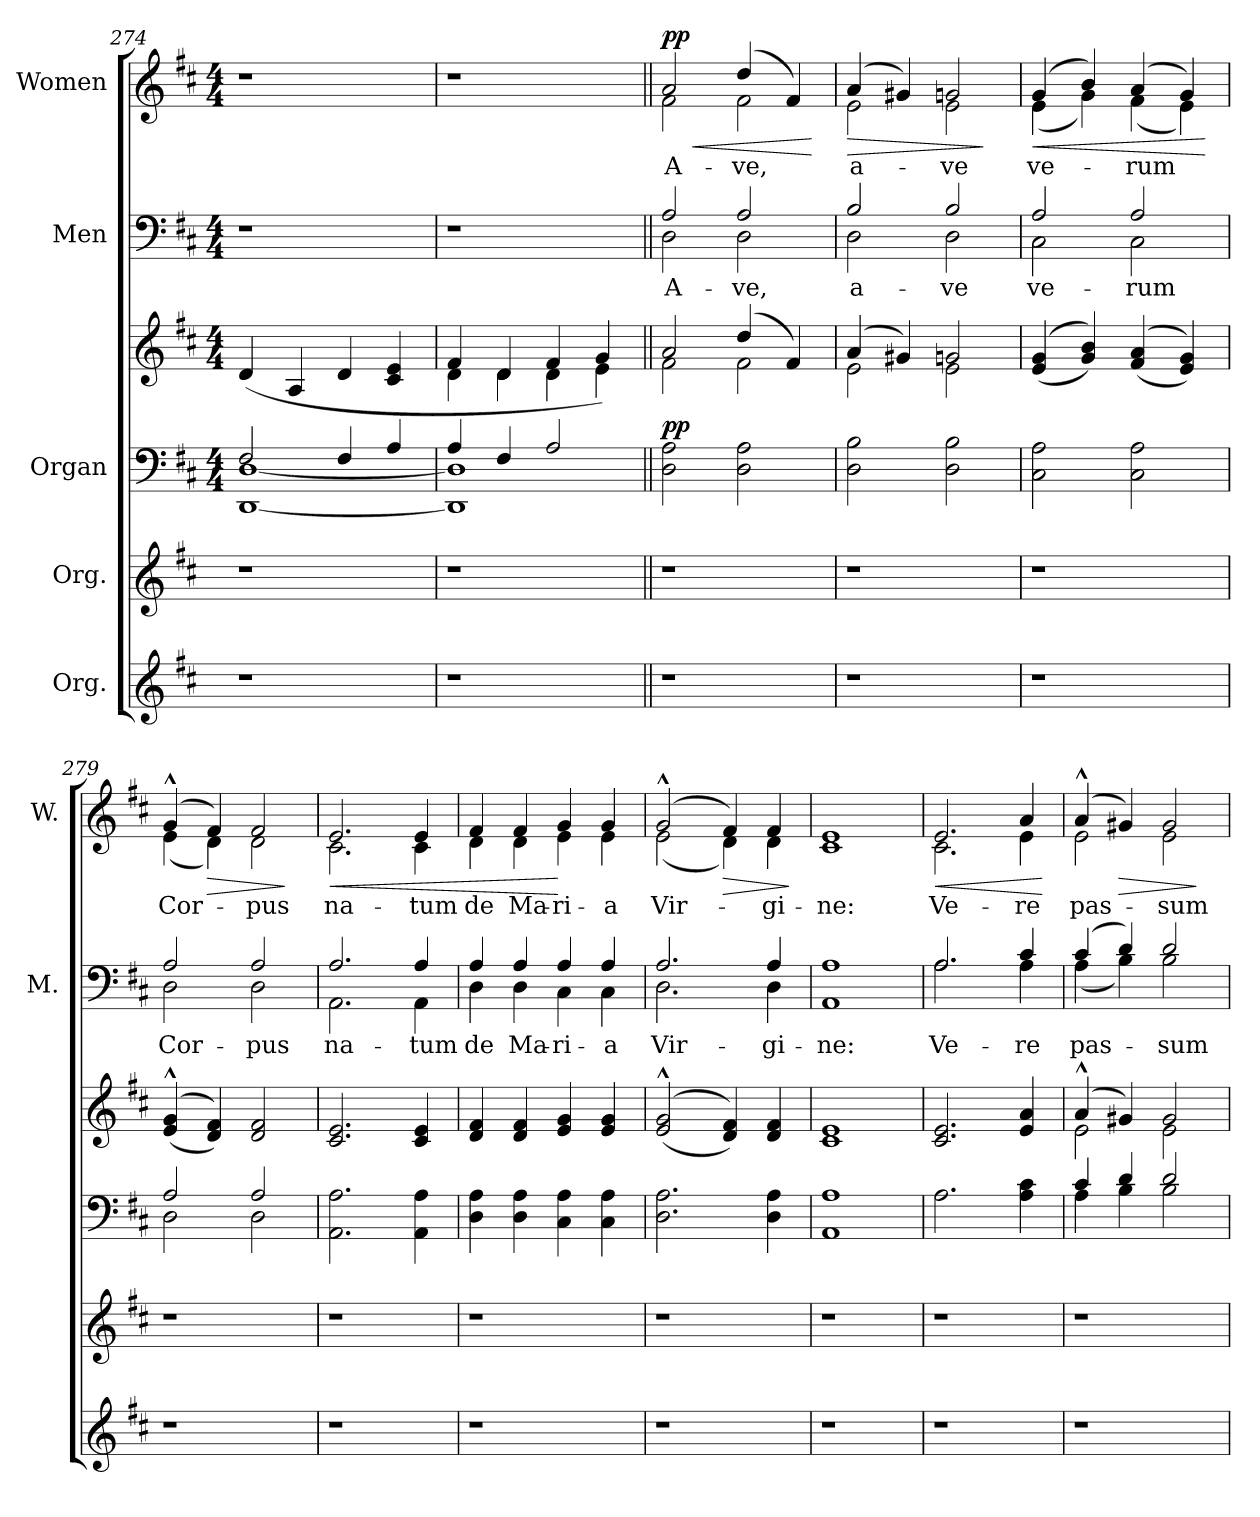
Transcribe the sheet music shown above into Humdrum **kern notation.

**kern	**kern	**kern	**kern	**dynam	**kern	**text	**kern	**text	**dynam
*part5	*part4	*part3	*part3	*part3	*part2	*part2	*part1	*part1	*part1
*staff6	*staff5	*staff4	*staff3	*staff3/4	*staff2	*staff2	*staff1	*staff1	*staff1
*I"Org.	*I"Org.	*I"Organ	*	*	*I"Men	*	*I"Women	*	*
*	*	*	*	*	*I'M.	*	*I'W.	*	*
*clefG2	*clefG2	*clefF4	*clefG2	*	*clefF4	*	*clefG2	*	*
*k[f#c#]	*k[f#c#]	*k[f#c#]	*k[f#c#]	*	*k[f#c#]	*	*k[f#c#]	*	*
*D:	*D:	*D:	*D:	*	*D:	*	*D:	*	*
*	*	*M4/4	*M4/4	*	*M4/4	*	*M4/4	*	*
=274	=274	=274	=274	=274	=274	=274	=274	=274	=274
*	*	*^	*	*	*	*	*	*	*
1r	1r	2F#/	[<1DD [<1D	(4d/	.	1r	.	1r	.	.
.	.	.	.	4A/	.	.	.	.	.	.
.	.	4F#/	.	4d/	.	.	.	.	.	.
.	.	4A/	.	4c#/ 4e/	.	.	.	.	.	.
=275	=275	=275	=275	=275	=275	=275	=275	=275	=275	=275
*	*	*	*	*^	*	*	*	*	*	*
1r	1r	4A/	1DD] 1D]	4f#/	4d\	.	1r	.	1r	.	.
.	.	4F#/	.	4d/	4d\	.	.	.	.	.	.
.	.	2A/	.	4f#/	4d\	.	.	.	.	.	.
.	.	.	.	4g/)	4e\	.	.	.	.	.	.
*	*	*v	*v	*	*	*	*	*	*	*	*
=276||	=276||	=276||	=276||	=276||	=276||	=276||	=276||	=276||	=276||	=276||
!	!	!	!	!	!LO:DY:a=2	!	!LO:LY:a	!	!LO:LY:b	!LO:HP:b
*	*	*	*	*	*	*^	*	*^	*	*
!	!	!	!	!	!	!	!	!	!	!	!	!LO:DY:n=1:b
1r	1r	2D\ 2A\	2a/	2f#\	pp	2A/	2D\	A-	2a/	2f#\	A-	< pp
!	!	!	!	!	!	!	!	!LO:LY:a	!	!	!LO:LY:b	!
.	.	2D\ 2A\	(4dd/	2f#\	.	2A/	2D\	-ve,	(4dd/	2f#\	-ve,	.
.	.	.	4f#/)	.	.	.	.	.	4f#/)	.	.	.
*	*	*	*v	*v	*	*	*	*	*v	*v	*	*
*	*	*	*	*	*v	*v	*	*	*	*
.	.	.	.	.	.	.	.	.	[
=277	=277	=277	=277	=277	=277	=277	=277	=277	=277
*	*	*	*^	*	*	*	*	*	*
!	!	!	!	!	!	!	!LO:LY:a	!	!LO:LY:b	!LO:HP:b
*	*	*	*	*	*	*^	*	*^	*	*
1r	1r	2D\ 2B\	(4a/	2e\	.	2B/	2D\	a-	(4a/	2e\	a-	>
.	.	.	4g#X/)	.	.	.	.	.	4g#X/)	.	.	.
!	!	!	!	!	!	!	!	!LO:LY:a	!	!	!LO:LY:b	!
.	.	2D\ 2B\	2gn/	2e\	.	2B/	2D\	-ve	2gn/	2e\	ve	.
*	*	*	*v	*v	*	*	*	*	*v	*v	*	*
*	*	*	*	*	*v	*v	*	*	*	*
.	.	.	.	.	.	.	.	.	]
=278	=278	=278	=278	=278	=278	=278	=278	=278	=278
!	!	!	!	!	!	!LO:LY:a	!	!LO:LY:b	!LO:HP:b
*	*	*	*	*	*^	*	*^	*	*
1r	1r	2C#\ 2A\	(<(4e/ 4g/	.	2A/	2C#\	ve-	(4g/	(<4e\	-ve-	<
.	.	.	4g/ 4b/))	.	.	.	.	4b/)	4g\)	.	.
!	!	!	!	!	!	!	!LO:LY:a	!	!	!LO:LY:b	!
.	.	2C#\ 2A\	((<4f#/ 4a/	.	2A/	2C#\	-rum	(4a/	(<4f#\	-rum	.
.	.	.	4e/ 4g/))	.	.	.	.	4g/)	4e\)	.	.
*	*	*	*	*	*v	*v	*	*	*	*	*
*	*	*	*	*	*	*	*v	*v	*	*
.	.	.	.	.	.	.	.	.	[
!!LO:LB:g=z
=279	=279	=279	=279	=279	=279	=279	=279	=279	=279
*	*	*^	*	*	*	*	*	*	*
!	!	!	!	!	!	!	!LO:LY:a	!	!LO:LY:b	!
*	*	*	*	*	*	*^	*	*^	*	*
1r	1r	2A/	2D\	((<4e/^^< 4g/^^<	.	2A/	2D\	Cor-	(4g^^>/	(<4e\	Cor-	.
!	!	!	!	!	!	!	!	!	!	!	!	!LO:HP:b
.	.	.	.	4d/ 4f#/))	.	.	.	.	4f#/)	4d\)	.	>
!	!	!	!	!	!	!	!	!LO:LY:a	!	!	!LO:LY:b	!
.	.	2A/	2D\	2d/ 2f#/	.	2A/	2D\	-pus	2f#/	2d\	-pus	.
*	*	*	*	*	*	*v	*v	*	*	*	*	*
*	*	*v	*v	*	*	*	*	*v	*v	*	*
.	.	.	.	.	.	.	.	.	]
=280	=280	=280	=280	=280	=280	=280	=280	=280	=280
!	!	!	!	!	!	!LO:LY:a	!	!LO:LY:b	!LO:HP:b
*	*	*	*	*	*^	*	*^	*	*
1r	1r	2.AA\ 2.A\	2.c#/ 2.e/	.	2.A/	2.AA\	na-	2.e/	2.c#\	na-	<
!	!	!	!	!	!	!	!LO:LY:a	!	!	!LO:LY:b	!
.	.	4AA\ 4A\	4c#/ 4e/	.	4A/	4AA\	-tum	4e/	4c#\	-tum	.
=281	=281	=281	=281	=281	=281	=281	=281	=281	=281	=281	=281
!	!	!	!	!	!	!	!LO:LY:a	!	!	!LO:LY:b	!
1r	1r	4D\ 4A\	4d/ 4f#/	.	4A/	4D\	de	4f#/	4d\	de	.
!	!	!	!	!	!	!	!LO:LY:a	!	!	!LO:LY:b	!
.	.	4D\ 4A\	4d/ 4f#/	.	4A/	4D\	Ma-	4f#/	4d\	Ma-	.
!	!	!	!	!	!	!	!LO:LY:a	!	!	!LO:LY:b	!
.	.	4C#\ 4A\	4e/ 4g/	.	4A/	4C#\	-ri-	4g/	4e\	-ri-	[
!	!	!	!	!	!	!	!LO:LY:a	!	!	!LO:LY:b	!
.	.	4C#\ 4A\	4e/ 4g/	.	4A/	4C#\	-a	4g/	4e\	-a	.
=282	=282	=282	=282	=282	=282	=282	=282	=282	=282	=282	=282
!	!	!	!	!	!	!	!LO:LY:a	!	!	!LO:LY:b	!
1r	1r	2.D\ 2.A\	(<(2e/^^< 2g/^^<	.	2.A/	2.D\	Vir-	(2g^^>/	(<2e\	Vir-	.
!	!	!	!	!	!	!	!	!	!	!	!LO:HP:b
.	.	.	4d/ 4f#/))	.	.	.	.	4f#/)	4d\)	.	>
!	!	!	!	!	!	!	!LO:LY:a	!	!	!LO:LY:b	!
.	.	4D\ 4A\	4d/ 4f#/	.	4A/	4D\	-gi-	4f#/	4d\	-gi-	.
*	*	*	*	*	*v	*v	*	*	*	*	*
*	*	*	*	*	*	*	*v	*v	*	*
.	.	.	.	.	.	.	.	.	]
=283	=283	=283	=283	=283	=283	=283	=283	=283	=283
!	!	!	!	!	!	!LO:LY:a	!	!LO:LY:b	!
1r	1r	1AA 1A	1c# 1e	.	1AA 1A	-ne:	1c# 1e	-ne:	.
!!LO:PB:g=z
=284	=284	=284	=284	=284	=284	=284	=284	=284	=284
!	!	!	!	!	!	!LO:LY:a	!	!LO:LY:b	!LO:HP:b
*	*	*	*	*	*^	*	*^	*	*
1r	1r	2.A\	2.c#/ 2.e/	.	2.A/	2.A\	Ve-	2.e/	2.c#\	Ve-	<
!	!	!	!	!	!	!	!LO:LY:a	!	!	!LO:LY:b	!
.	.	4A\ 4c#\	4e/ 4a/	.	4c#/	4A\	-re	4a/	4e\	-re	.
*	*	*	*	*	*v	*v	*	*	*	*	*
*	*	*	*	*	*	*	*v	*v	*	*
.	.	.	.	.	.	.	.	.	[
=285	=285	=285	=285	=285	=285	=285	=285	=285	=285
*	*	*^	*^	*	*	*	*	*	*
!	!	!	!	!	!	!	!	!LO:LY:a	!	!LO:LY:b	!
*	*	*	*	*	*	*	*^	*	*^	*	*
1r	1r	4c#/	4A\	(4a^^>/	2e\	.	(4c#/	(<4A\	pas-	(4a^^>/	2e\	pas-	.
!	!	!	!	!	!	!	!	!	!	!	!	!	!LO:HP:b
.	.	4d/	4B\	4g#X/)	.	.	4d/)	4B\)	.	4g#X/)	.	.	>
!	!	!	!	!	!	!	!	!	!LO:LY:a	!	!	!LO:LY:b	!
.	.	2d/	2B\	2g#/	2e\	.	2d/	2B\	-sum	2g#/	2e\	sum	.
*	*	*v	*v	*	*	*	*v	*v	*	*v	*v	*	*
*	*	*	*v	*v	*	*	*	*	*	*
.	.	.	.	.	.	.	.	.	]
=	=	=	=	=	=	=	=	=	=
*-	*-	*-	*-	*-	*-	*-	*-	*-	*-
